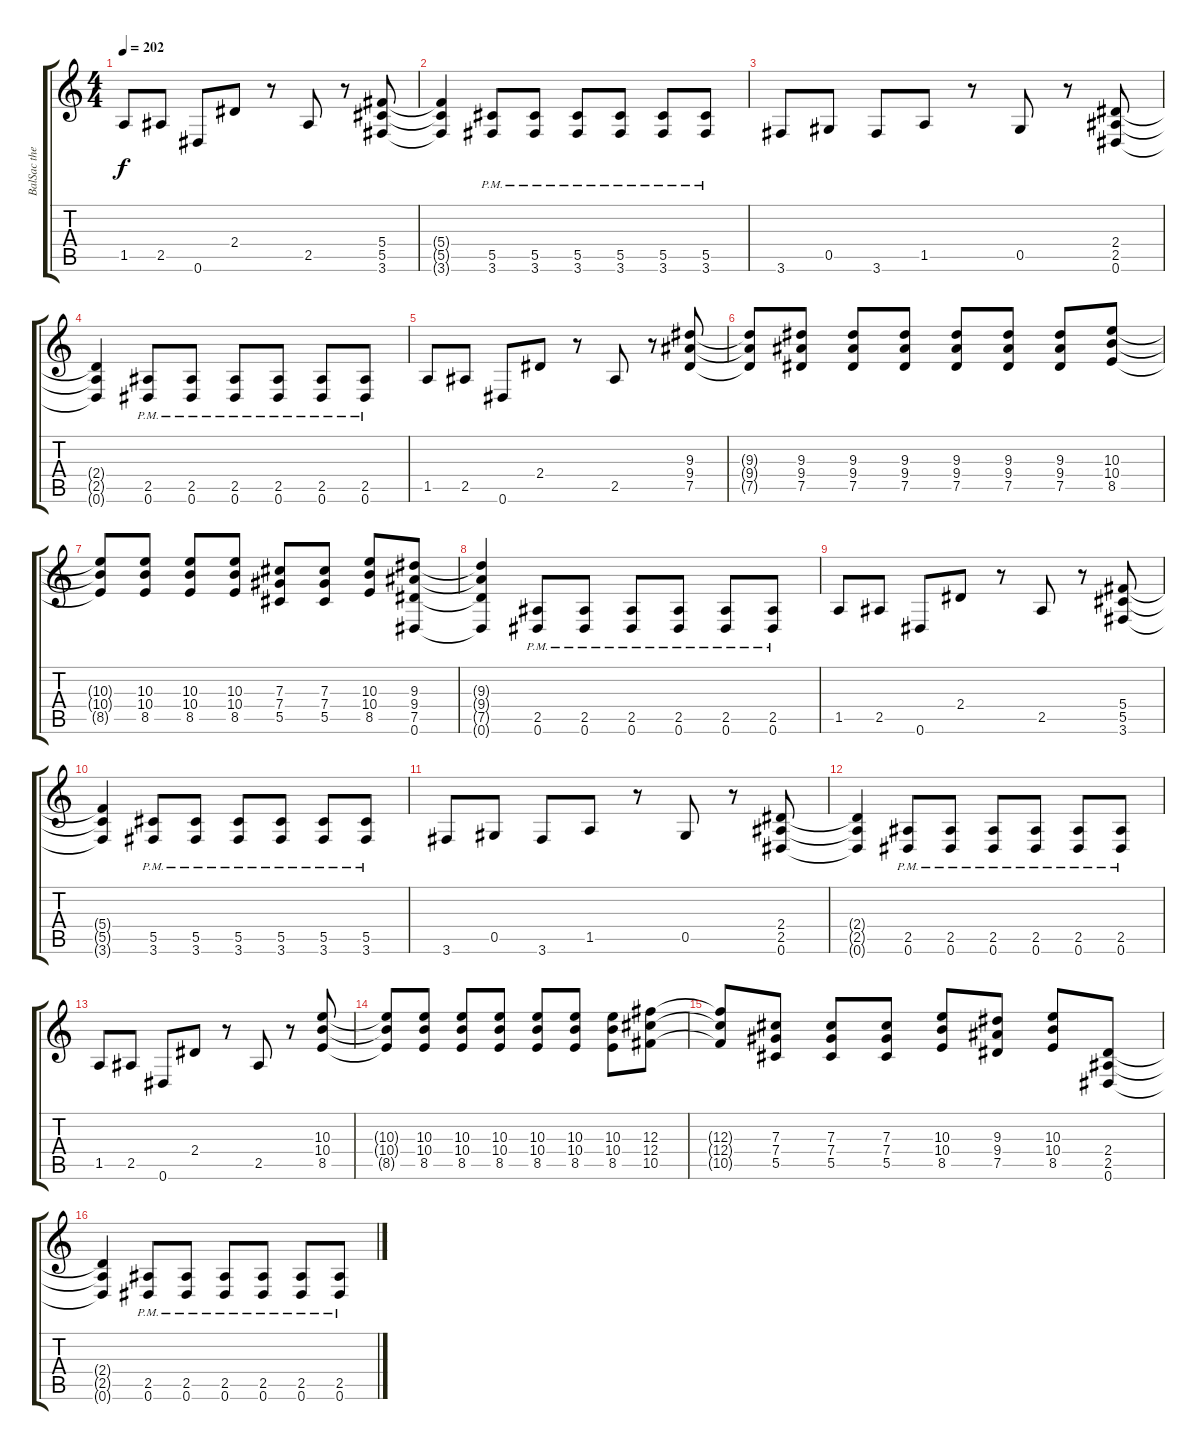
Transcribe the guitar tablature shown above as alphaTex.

\track ("BalSac the Jaws of Death" "BalSac the") {instrument distortionguitar}
\staff {score tabs}
\tuning (Eb4 Bb3 Gb3 Db3 Ab2 Eb2) {hide}
\ts (4 4)
\tempo 202
\clef g2
\ks c
1.5.8{dy f} 2.5.8 0.6.8 2.4.8 r.8 2.5.8 r.8 (5.4 5.5 3.6).8 |
(5.4{t} 5.5{t} 3.6{t}).4 (5.5{pm} 3.6{pm}).8 (5.5{pm} 3.6{pm}).8 (5.5{pm} 3.6{pm}).8 (5.5{pm} 3.6{pm}).8 (5.5{pm} 3.6{pm}).8 (5.5{pm} 3.6{pm}).8 |
3.6.8 0.5.8 3.6.8 1.5.8 r.8 0.5.8 r.8 (2.4 2.5 0.6).8 |
(2.4{t} 2.5{t} 0.6{t}).4 (2.5{pm} 0.6{pm}).8 (2.5{pm} 0.6{pm}).8 (2.5{pm} 0.6{pm}).8 (2.5{pm} 0.6{pm}).8 (2.5{pm} 0.6{pm}).8 (2.5{pm} 0.6{pm}).8 |
1.5.8 2.5.8 0.6.8 2.4.8 r.8 2.5.8 r.8 (9.3 9.4 7.5).8 |
(9.3{t} 9.4{t} 7.5{t}).8 (9.3 9.4 7.5).8 (9.3 9.4 7.5).8 (9.3 9.4 7.5).8 (9.3 9.4 7.5).8 (9.3 9.4 7.5).8 (9.3 9.4 7.5).8 (10.3 10.4 8.5).8 |
(10.3{t} 10.4{t} 8.5{t}).8 (10.3 10.4 8.5).8 (10.3 10.4 8.5).8 (10.3 10.4 8.5).8 (7.3 7.4 5.5).8 (7.3 7.4 5.5).8 (10.3 10.4 8.5).8 (9.3 9.4 7.5 0.6).8 |
(9.3{t} 9.4{t} 7.5{t} 0.6{t}).4 (2.5{pm} 0.6{pm}).8 (2.5{pm} 0.6{pm}).8 (2.5{pm} 0.6{pm}).8 (2.5{pm} 0.6{pm}).8 (2.5{pm} 0.6{pm}).8 (2.5{pm} 0.6{pm}).8 |
1.5.8 2.5.8 0.6.8 2.4.8 r.8 2.5.8 r.8 (5.4 5.5 3.6).8 |
(5.4{t} 5.5{t} 3.6{t}).4 (5.5{pm} 3.6{pm}).8 (5.5{pm} 3.6{pm}).8 (5.5{pm} 3.6{pm}).8 (5.5{pm} 3.6{pm}).8 (5.5{pm} 3.6{pm}).8 (5.5{pm} 3.6{pm}).8 |
3.6.8 0.5.8 3.6.8 1.5.8 r.8 0.5.8 r.8 (2.4 2.5 0.6).8 |
(2.4{t} 2.5{t} 0.6{t}).4 (2.5{pm} 0.6{pm}).8 (2.5{pm} 0.6{pm}).8 (2.5{pm} 0.6{pm}).8 (2.5{pm} 0.6{pm}).8 (2.5{pm} 0.6{pm}).8 (2.5{pm} 0.6{pm}).8 |
1.5.8 2.5.8 0.6.8 2.4.8 r.8 2.5.8 r.8 (10.3 10.4 8.5).8 |
(10.3{t} 10.4{t} 8.5{t}).8 (10.3 10.4 8.5).8 (10.3 10.4 8.5).8 (10.3 10.4 8.5).8 (10.3 10.4 8.5).8 (10.3 10.4 8.5).8 (10.3 10.4 8.5).8 (12.3 12.4 10.5).8 |
(12.3{t} 12.4{t} 10.5{t}).8 (7.3 7.4 5.5).8 (7.3 7.4 5.5).8 (7.3 7.4 5.5).8 (10.3 10.4 8.5).8 (9.3 9.4 7.5).8 (10.3 10.4 8.5).8 (2.4 2.5 0.6).8 |
(2.4{t} 2.5{t} 0.6{t}).4 (2.5{pm} 0.6{pm}).8 (2.5{pm} 0.6{pm}).8 (2.5{pm} 0.6{pm}).8 (2.5{pm} 0.6{pm}).8 (2.5{pm} 0.6{pm}).8 (2.5{pm} 0.6{pm}).8
